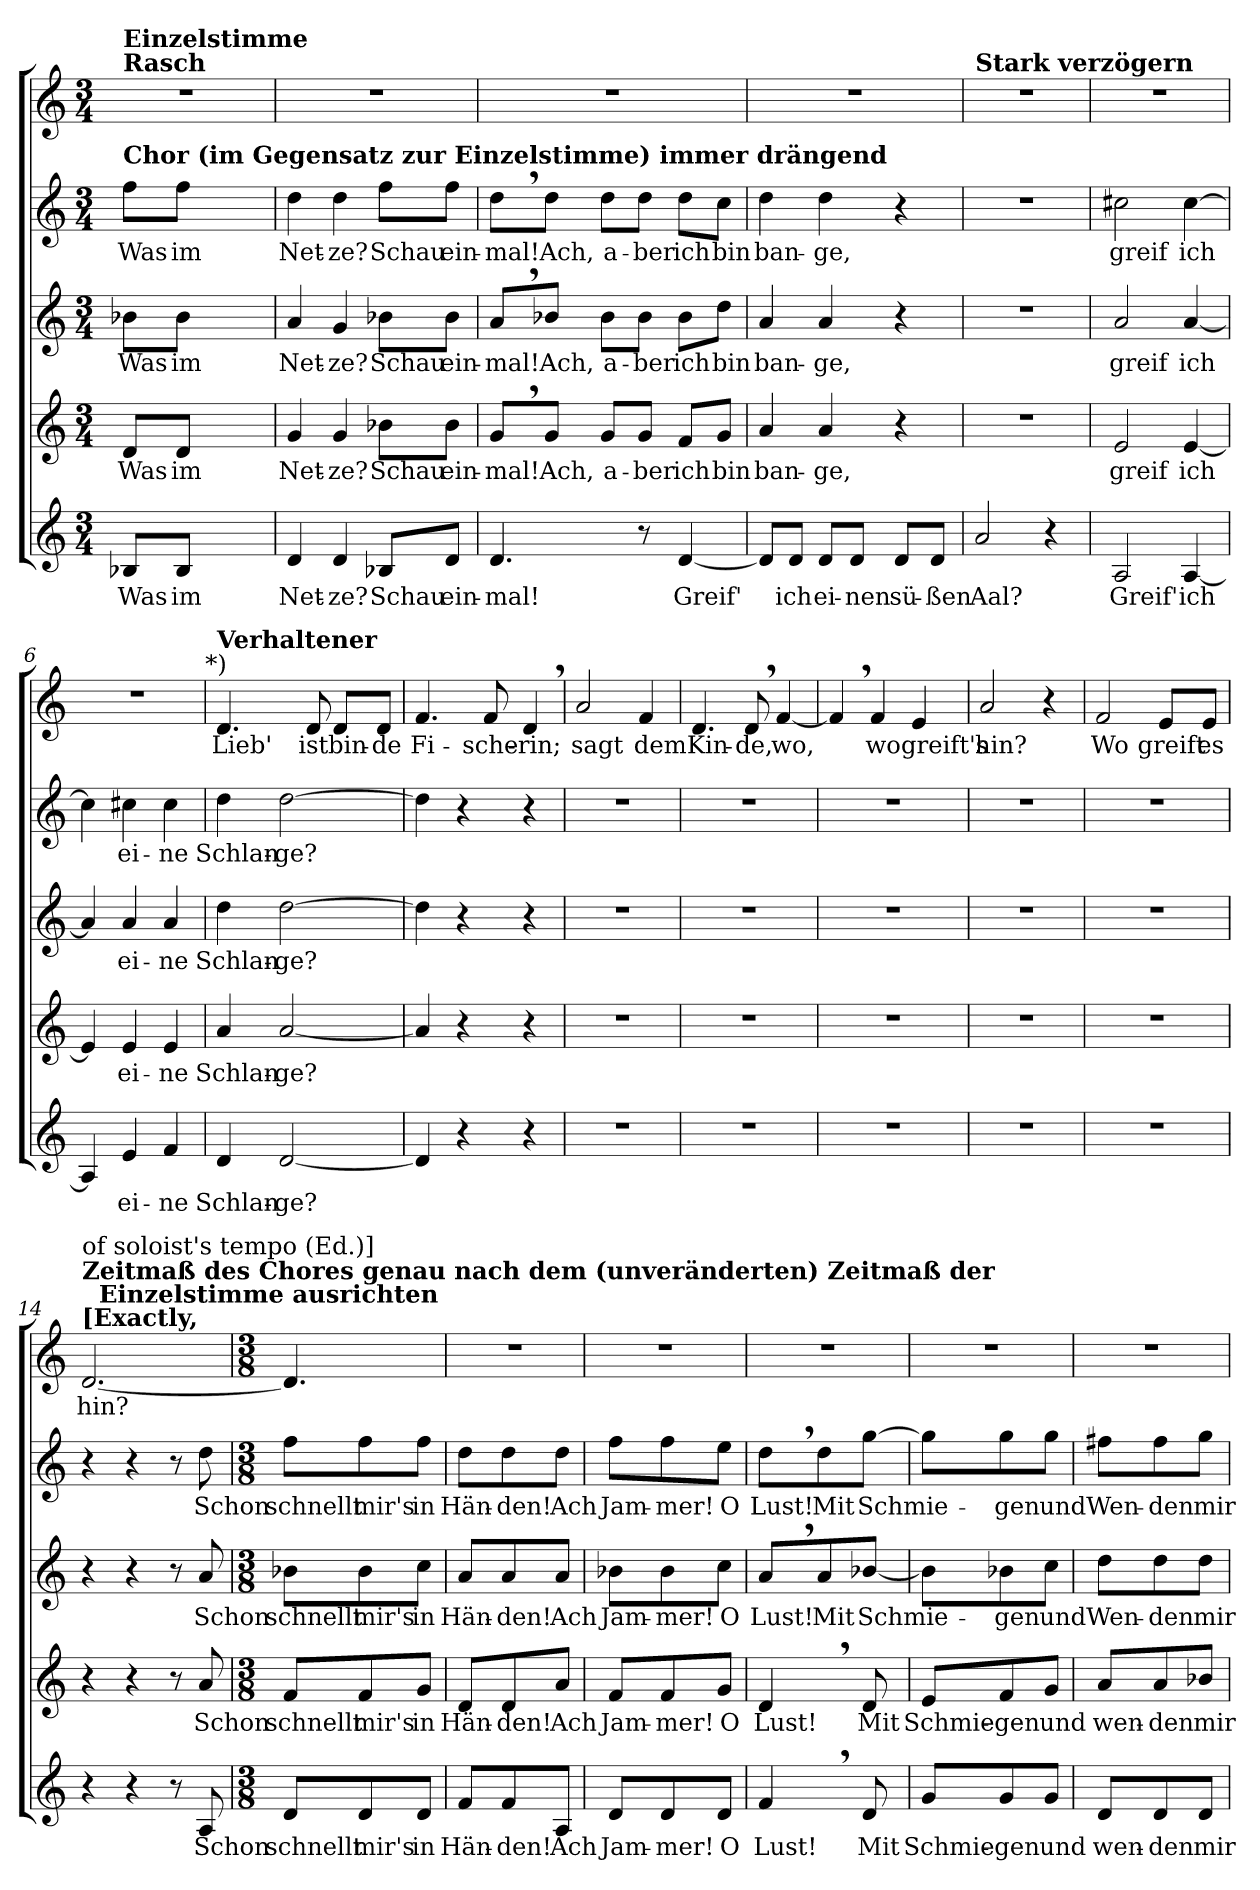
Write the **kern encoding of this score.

**kern	**text	**kern	**text	**kern	**text	**kern	**text	**kern	**text
*part5	*part5	*part4	*part4	*part3	*part3	*part2	*part2	*part1	*part1
*staff5	*staff5	*staff4	*staff4	*staff3	*staff3	*staff2	*staff2	*staff1	*staff1
*clefG2	*	*clefG2	*	*clefG2	*	*clefG2	*	*clefG2	*
*k[]	*	*k[]	*	*k[]	*	*k[]	*	*k[]	*
*C:	*	*C:	*	*C:	*	*C:	*	*C:	*
*M3/4	*	*M3/4	*	*M3/4	*	*M3/4	*	*M3/4	*
=	=	=	=	=	=	=	=	=	=
!	!	!	!	!	!	!	!	!LO:TX:a:B:t=Rasch	!
!	!	!	!	!	!	!	!	!LO:TX:a:B:t=Einzelstimme	!
!	!	!	!	!	!	!LO:TX:a:B:t=Chor (im Gegensatz zur Einzelstimme) immer drängend	!	!	!
!	!LO:LY:b	!	!LO:LY:b	!	!LO:LY:b	!	!LO:LY:b	!	!
8B-X/L	Was	8d/L	Was	8b-X\L	Was	8ff\L	Was	2.r	.
!	!LO:LY:b	!	!LO:LY:b	!	!LO:LY:b	!	!LO:LY:b	!	!
8B-/J	im	8d/J	im	8b-\J	im	8ff\J	im	.	.
2ryy	.	2ryy	.	2ryy	.	2ryy	.	.	.
=1	=1	=1	=1	=1	=1	=1	=1	=1	=1
!	!LO:LY:b	!	!LO:LY:b	!	!LO:LY:b	!	!LO:LY:b	!	!
4d/	Net-	4g/	Net-	4a/	Net-	4dd\	Net-	2.r	.
!	!LO:LY:b	!	!LO:LY:b	!	!LO:LY:b	!	!LO:LY:b	!	!
4d/	-ze?	4g/	-ze?	4g/	-ze?	4dd\	-ze?	.	.
!	!LO:LY:b	!	!LO:LY:b	!	!LO:LY:b	!	!LO:LY:b	!	!
8B-X/L	Schau	8b-X\L	Schau	8b-X\L	Schau	8ff\L	Schau	.	.
!	!LO:LY:b	!	!LO:LY:b	!	!LO:LY:b	!	!LO:LY:b	!	!
8d/J	ein-	8b-\J	ein-	8b-\J	ein-	8ff\J	ein-	.	.
=2	=2	=2	=2	=2	=2	=2	=2	=2	=2
!	!LO:LY:b	!	!LO:LY:b	!	!LO:LY:b	!	!LO:LY:b	!	!
4.d/	-mal!	8g,>/L	-mal!	8a,>/L	-mal!	8dd,>\L	-mal!	2.r	.
!	!	!	!LO:LY:b	!	!LO:LY:b	!	!LO:LY:b	!	!
.	.	8g/J	Ach,	8b-X/J	Ach,	8dd\J	Ach,	.	.
!	!	!	!LO:LY:b	!	!LO:LY:b	!	!LO:LY:b	!	!
.	.	8g/L	a-	8b-\L	a-	8dd\L	a-	.	.
!	!	!	!LO:LY:b	!	!LO:LY:b	!	!LO:LY:b	!	!
8r	.	8g/J	-ber	8b-\J	-ber	8dd\J	-ber	.	.
!	!LO:LY:b	!	!LO:LY:b	!	!LO:LY:b	!	!LO:LY:b	!	!
[4d/	Greif'	8f/L	ich	8b-\L	ich	8dd\L	ich	.	.
!	!	!	!LO:LY:b	!	!LO:LY:b	!	!LO:LY:b	!	!
.	.	8g/J	bin	8dd\J	bin	8cc\J	bin	.	.
=3	=3	=3	=3	=3	=3	=3	=3	=3	=3
!	!	!	!LO:LY:b	!	!LO:LY:b	!	!LO:LY:b	!	!
8d/L]	.	4a/	ban-	4a/	ban-	4dd\	ban-	2.r	.
!	!LO:LY:b	!	!	!	!	!	!	!	!
8d/J	ich	.	.	.	.	.	.	.	.
!	!LO:LY:b	!	!LO:LY:b	!	!LO:LY:b	!	!LO:LY:b	!	!
8d/L	ei-	4a/	-ge,	4a/	-ge,	4dd\	-ge,	.	.
!	!LO:LY:b	!	!	!	!	!	!	!	!
8d/J	-nen	.	.	.	.	.	.	.	.
!	!LO:LY:b	!	!	!	!	!	!	!	!
8d/L	sü-	4r	.	4r	.	4r	.	.	.
!	!LO:LY:b	!	!	!	!	!	!	!	!
8d/J	-ßen	.	.	.	.	.	.	.	.
!!LO:LB:g=z
=4	=4	=4	=4	=4	=4	=4	=4	=4	=4
!	!	!	!	!	!	!	!	!LO:TX:a:B:t=Stark verzögern	!
!	!LO:LY:b	!	!	!	!	!	!	!	!
2a/	Aal?	2.r	.	2.r	.	2.r	.	2.r	.
4r	.	.	.	.	.	.	.	.	.
=5	=5	=5	=5	=5	=5	=5	=5	=5	=5
!	!LO:LY:b	!	!LO:LY:b	!	!LO:LY:b	!	!LO:LY:b	!	!
2A/	Greif'	2e/	greif	2a/	greif	2cc#X\	greif	2.r	.
!	!LO:LY:b	!	!LO:LY:b	!	!LO:LY:b	!	!LO:LY:b	!	!
[4A/	ich	[4e/	ich	[4a/	ich	[4cc#\	ich	.	.
=6	=6	=6	=6	=6	=6	=6	=6	=6	=6
4A/]	.	4e/]	.	4a/]	.	4cc#\]	.	2.r	.
!	!LO:LY:b	!	!LO:LY:b	!	!LO:LY:b	!	!LO:LY:b	!	!
4e/	ei-	4e/	ei-	4a/	ei-	4cc#X\	ei-	.	.
!	!LO:LY:b	!	!LO:LY:b	!	!LO:LY:b	!	!LO:LY:b	!	!
4f/	-ne	4e/	-ne	4a/	-ne	4cc#\	-ne	.	.
!	!	!	!	!	!	!	!	!LO:TX:a:t=*)	!
=7	=7	=7	=7	=7	=7	=7	=7	=7	=7
!	!	!	!	!	!	!	!	!LO:TX:a:B:t=Verhaltener	!
!	!LO:LY:b	!	!LO:LY:b	!	!LO:LY:b	!	!LO:LY:b	!	!LO:LY:b
4d/	Schlan-	4a/	Schlan-	4dd\	Schlan-	4dd\	Schlan-	4.d/	Lieb'
!	!LO:LY:b	!	!LO:LY:b	!	!LO:LY:b	!	!LO:LY:b	!	!
[2d/	-ge?	[2a/	-ge?	[2dd\	-ge?	[2dd\	-ge?	.	.
!	!	!	!	!	!	!	!	!	!LO:LY:b
.	.	.	.	.	.	.	.	8d/	ist
!	!	!	!	!	!	!	!	!	!LO:LY:b
.	.	.	.	.	.	.	.	8d/L	bin-
!	!	!	!	!	!	!	!	!	!LO:LY:b
.	.	.	.	.	.	.	.	8d/J	-de
=8	=8	=8	=8	=8	=8	=8	=8	=8	=8
!	!	!	!	!	!	!	!	!	!LO:LY:b
4d/]	.	4a/]	.	4dd\]	.	4dd\]	.	4.f/	Fi-
4r	.	4r	.	4r	.	4r	.	.	.
!	!	!	!	!	!	!	!	!	!LO:LY:b
.	.	.	.	.	.	.	.	8f/	-sche-
!	!	!	!	!	!	!	!	!	!LO:LY:b
4r	.	4r	.	4r	.	4r	.	4d,>/	-rin;
=9	=9	=9	=9	=9	=9	=9	=9	=9	=9
!	!	!	!	!	!	!	!	!	!LO:LY:b
2.r	.	2.r	.	2.r	.	2.r	.	2a/	sagt
!	!	!	!	!	!	!	!	!	!LO:LY:b
.	.	.	.	.	.	.	.	4f/	dem
=10	=10	=10	=10	=10	=10	=10	=10	=10	=10
!	!	!	!	!	!	!	!	!	!LO:LY:b
2.r	.	2.r	.	2.r	.	2.r	.	4.d/	Kin-
!	!	!	!	!	!	!	!	!	!LO:LY:b
.	.	.	.	.	.	.	.	8d,>/	-de,
!	!	!	!	!	!	!	!	!	!LO:LY:b
.	.	.	.	.	.	.	.	[4f/	wo,
=11	=11	=11	=11	=11	=11	=11	=11	=11	=11
2.r	.	2.r	.	2.r	.	2.r	.	4f,>/]	.
!	!	!	!	!	!	!	!	!	!LO:LY:b
.	.	.	.	.	.	.	.	4f/	wo
!	!	!	!	!	!	!	!	!	!LO:LY:b
.	.	.	.	.	.	.	.	4e/	greift's
!!LO:PB:g=z
=12	=12	=12	=12	=12	=12	=12	=12	=12	=12
!	!	!	!	!	!	!	!	!	!LO:LY:b
2.r	.	2.r	.	2.r	.	2.r	.	2a/	hin?
.	.	.	.	.	.	.	.	4r	.
=13	=13	=13	=13	=13	=13	=13	=13	=13	=13
!	!	!	!	!	!	!	!	!	!LO:LY:b
2.r	.	2.r	.	2.r	.	2.r	.	2f/	Wo
!	!	!	!	!	!	!	!	!	!LO:LY:b
.	.	.	.	.	.	.	.	8e/L	greift
!	!	!	!	!	!	!	!	!	!LO:LY:b
.	.	.	.	.	.	.	.	8e/J	es
=14	=14	=14	=14	=14	=14	=14	=14	=14	=14
!	!	!	!	!	!	!	!	!LO:TX:a:B:t=Zeitmaß des Chores genau nach dem (unveränderten)    Zeitmaß der \n    Einzelstimme ausrichten\n[Exactly,	!
!	!	!	!	!	!	!	!	!LO:TX:a:t=of soloist's tempo (Ed.)]	!
!	!	!	!	!	!	!	!	!	!LO:LY:b
4r	.	4r	.	4r	.	4r	.	[2.d/	hin?
4r	.	4r	.	4r	.	4r	.	.	.
8r	.	8r	.	8r	.	8r	.	.	.
!	!LO:LY:b	!	!LO:LY:b	!	!LO:LY:b	!	!LO:LY:b	!	!
8A/	Schon	8a/	Schon	8a/	Schon	8dd\	Schon	.	.
=15	=15	=15	=15	=15	=15	=15	=15	=15	=15
*M3/8	*	*M3/8	*	*M3/8	*	*M3/8	*	*M3/8	*
!	!LO:LY:b	!	!LO:LY:b	!	!LO:LY:b	!	!LO:LY:b	!	!
8d/L	schnellt	8f/L	schnellt	8b-X\L	schnellt	8ff\L	schnellt	4.d/]	.
!	!LO:LY:b	!	!LO:LY:b	!	!LO:LY:b	!	!LO:LY:b	!	!
8d/	mir's	8f/	mir's	8b-\	mir's	8ff\	mir's	.	.
!	!LO:LY:b	!	!LO:LY:b	!	!LO:LY:b	!	!LO:LY:b	!	!
8d/J	in	8g/J	in	8cc\J	in	8ff\J	in	.	.
=16	=16	=16	=16	=16	=16	=16	=16	=16	=16
!	!LO:LY:b	!	!LO:LY:b	!	!LO:LY:b	!	!LO:LY:b	!	!
8f/L	Hän-	8d/L	Hän-	8a/L	Hän-	8dd\L	Hän-	4.r	.
!	!LO:LY:b	!	!LO:LY:b	!	!LO:LY:b	!	!LO:LY:b	!	!
8f/	-den!	8d/	-den!	8a/	-den!	8dd\	-den!	.	.
!	!LO:LY:b	!	!LO:LY:b	!	!LO:LY:b	!	!LO:LY:b	!	!
8A/J	Ach	8a/J	Ach	8a/J	Ach	8dd\J	Ach	.	.
=17	=17	=17	=17	=17	=17	=17	=17	=17	=17
!	!LO:LY:b	!	!LO:LY:b	!	!LO:LY:b	!	!LO:LY:b	!	!
8d/L	Jam-	8f/L	Jam-	8b-X\L	Jam-	8ff\L	Jam-	4.r	.
!	!LO:LY:b	!	!LO:LY:b	!	!LO:LY:b	!	!LO:LY:b	!	!
8d/	-mer!	8f/	-mer!	8b-\	-mer!	8ff\	-mer!	.	.
!	!LO:LY:b	!	!LO:LY:b	!	!LO:LY:b	!	!LO:LY:b	!	!
8d/J	O	8g/J	O	8cc\J	O	8ee\J	O	.	.
=18	=18	=18	=18	=18	=18	=18	=18	=18	=18
!	!LO:LY:b	!	!LO:LY:b	!	!LO:LY:b	!	!LO:LY:b	!	!
4f,>/	Lust!	4d,>/	Lust!	8a,>/L	Lust!	8dd,>\L	Lust!	4.r	.
!	!	!	!	!	!LO:LY:b	!	!LO:LY:b	!	!
.	.	.	.	8a/	Mit	8dd\	Mit	.	.
!	!LO:LY:b	!	!LO:LY:b	!	!LO:LY:b	!	!LO:LY:b	!	!
8d/	Mit	8d/	Mit	[8b-X/J	Schmie-	[8gg\J	Schmie-	.	.
!!LO:LB:g=z
=19	=19	=19	=19	=19	=19	=19	=19	=19	=19
!	!LO:LY:b	!	!LO:LY:b	!	!	!	!	!	!
8g/L	Schmie-	8e/L	Schmie-	8b-\L]	.	8gg\L]	.	4.r	.
!	!LO:LY:b	!	!LO:LY:b	!	!LO:LY:b	!	!LO:LY:b	!	!
8g/	-gen	8f/	-gen	8b-X\	-gen	8gg\	-gen	.	.
!	!LO:LY:b	!	!LO:LY:b	!	!LO:LY:b	!	!LO:LY:b	!	!
8g/J	und	8g/J	und	8cc\J	und	8gg\J	und	.	.
=20	=20	=20	=20	=20	=20	=20	=20	=20	=20
!	!LO:LY:b	!	!LO:LY:b	!	!LO:LY:b	!	!LO:LY:b	!	!
8d/L	wen-	8a/L	wen-	8dd\L	Wen-	8ff#X\L	Wen-	4.r	.
!	!LO:LY:b	!	!LO:LY:b	!	!LO:LY:b	!	!LO:LY:b	!	!
8d/	-den	8a/	-den	8dd\	-den	8ff#\	-den	.	.
!	!LO:LY:b	!	!LO:LY:b	!	!LO:LY:b	!	!LO:LY:b	!	!
8d/J	mir	8b-X/J	mir	8dd\J	mir	8gg\J	mir	.	.
=	=	=	=	=	=	=	=	=	=
*-	*-	*-	*-	*-	*-	*-	*-	*-	*-
